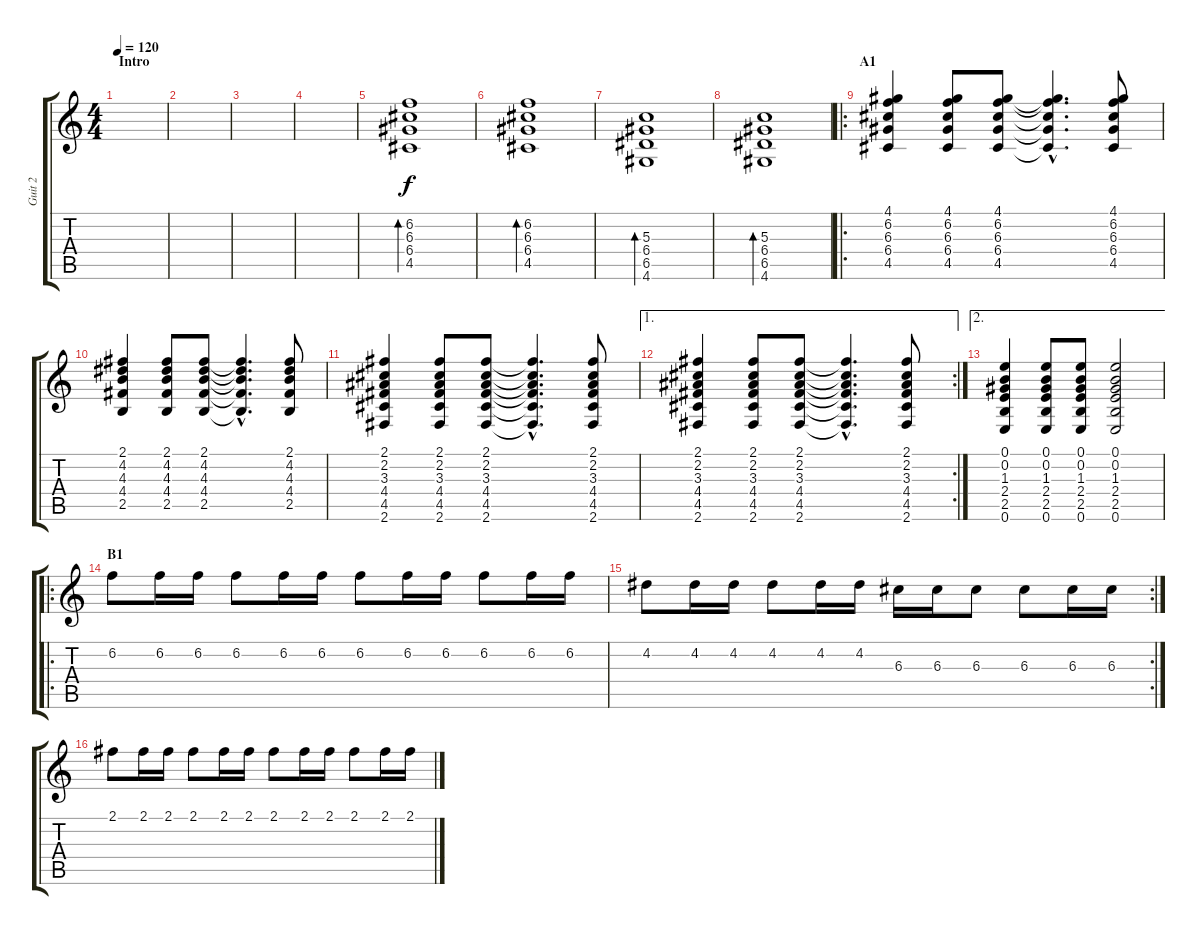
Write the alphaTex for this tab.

\track ("Guit 2" "Guit 2") {instrument acousticguitarnylon}
\staff {score tabs}
\tuning (E4 B3 G3 D3 A2 E2) {hide}
\ts (4 4)
\section ("" "Intro")
\tempo 120
\clef g2
\ks c
|
|
|
|
(6.2 6.3 6.4 4.5).1{bd 480 volume 8} |
(6.2 6.3 6.4 4.5).1{bd 480} |
(5.3 6.4 6.5 4.6).1{bd 480} |
(5.3 6.4 6.5 4.6).1{bd 480} |
\ro
\section ("" "A1")
(4.1 6.2 6.3 6.4 4.5).4{volume 13} (4.1 6.2 6.3 6.4 4.5).8 (4.1 6.2 6.3 6.4 4.5).8 (4.1{hac t} 6.2{hac t} 6.3{hac t} 6.4{hac t} 4.5{hac t}).4{d} (4.1 6.2 6.3 6.4 4.5).8 |
(2.1 4.2 4.3 4.4 2.5).4 (2.1 4.2 4.3 4.4 2.5).8 (2.1 4.2 4.3 4.4 2.5).8 (2.1{hac t} 4.2{hac t} 4.3{hac t} 4.4{hac t} 2.5{hac t}).4{d} (2.1 4.2 4.3 4.4 2.5).8 |
(2.1 2.2 3.3 4.4 4.5 2.6).4 (2.1 2.2 3.3 4.4 4.5 2.6).8 (2.1 2.2 3.3 4.4 4.5 2.6).8 (2.1{hac t} 2.2{hac t} 3.3{hac t} 4.4{hac t} 4.5{hac t} 2.6{hac t}).4{d} (2.1 2.2 3.3 4.4 4.5 2.6).8 |
\ae 1
\rc 2
(2.1 2.2 3.3 4.4 4.5 2.6).4 (2.1 2.2 3.3 4.4 4.5 2.6).8 (2.1 2.2 3.3 4.4 4.5 2.6).8 (2.1{hac t} 2.2{hac t} 3.3{hac t} 4.4{hac t} 4.5{hac t} 2.6{hac t}).4{d} (2.1 2.2 3.3 4.4 4.5 2.6).8 |
\ae 2
(0.1 0.2 1.3 2.4 2.5 0.6).4 (0.1 0.2 1.3 2.4 2.5 0.6).8 (0.1 0.2 1.3 2.4 2.5 0.6).8 (0.1 0.2 1.3 2.4 2.5 0.6).2 |
\ro
\section ("" "B1")
6.2.8 6.2.16 6.2.16 6.2.8 6.2.16 6.2.16 6.2.8 6.2.16 6.2.16 6.2.8 6.2.16 6.2.16 |
\rc 2
4.2.8 4.2.16 4.2.16 4.2.8 4.2.16 4.2.16 6.3.16 6.3.16 6.3.8 6.3.8 6.3.16 6.3.16 |
2.1.8 2.1.16 2.1.16 2.1.8 2.1.16 2.1.16 2.1.8 2.1.16 2.1.16 2.1.8 2.1.16 2.1.16
